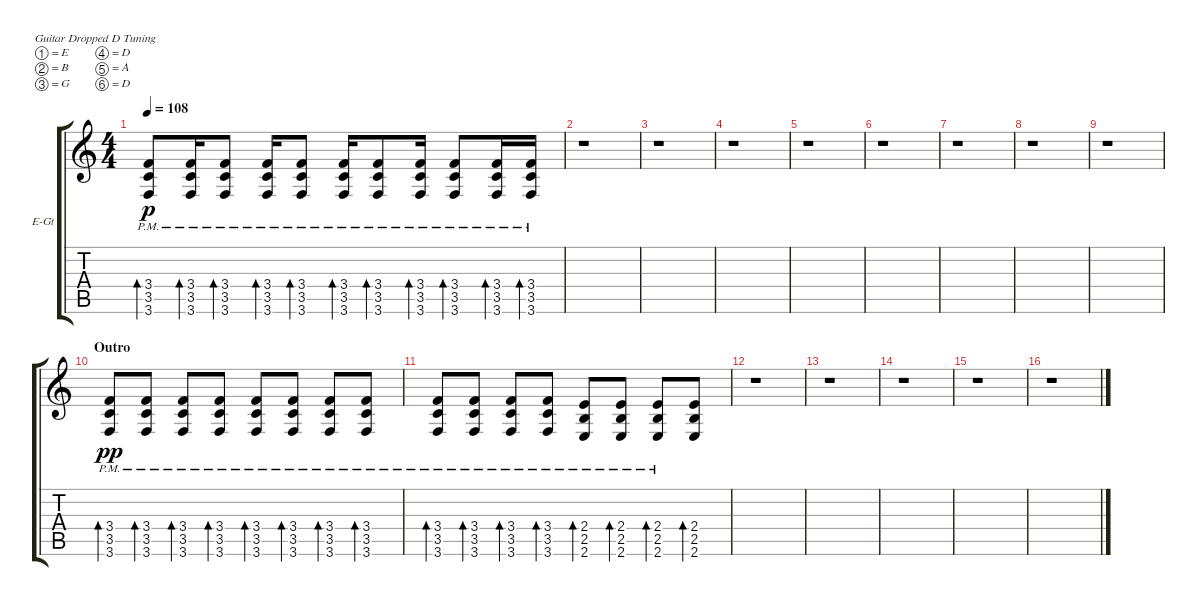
\defaultSystemsLayout 4
\bracketExtendMode groupsimilarinstruments
\firstSystemTrackNameOrientation horizontal
\otherSystemsTrackNameOrientation horizontal
\track ("E. Guitar 2 (P.M.)" "E-Gt") {instrument distortionguitar}
\staff {score tabs}
\tuning (E4 B3 G3 D3 A2 D2)
\ts (4 4)
\tempo 108
\clef g2
\scale
0.333333
\ks c
(3.4{pm} 3.5{pm} 3.6{pm}).8{bd 30 dy p} (3.6{pm} 3.5{pm} 3.4{pm}).16{bd 30} (3.6{pm} 3.5{pm} 3.4{pm}).8{bd 30} (3.6{pm} 3.5{pm} 3.4{pm}).16{bd 30} (3.6{pm} 3.5{pm} 3.4{pm}).8{bd 30} (3.6{pm} 3.5{pm} 3.4{pm}).16{bd 30} (3.6{pm} 3.5{pm} 3.4{pm}).8{bd 30} (3.6{pm} 3.5{pm} 3.4{pm}).16{bd 30} (3.6{pm} 3.5{pm} 3.4{pm}).8{bd 30} (3.4{pm} 3.5{pm} 3.6{pm}).16{bd 30} (3.4{pm} 3.5{pm} 3.6{pm}).16{bd 30} |
\scale
0.333333 r.1 |
\scale
0.333333 r.1 |
\scale
0.333333 r.1 |
\scale
0.333333 r.1 |
\scale
0.333333 r.1 |
\scale
0.333333 r.1 |
\scale
0.333333 r.1 |
\scale
0.333333 r.1 |
\section ("" "Outro")
\scale
0.333333 (3.6{pm} 3.5{pm} 3.4{pm}).8{bd 30 dy pp} (3.5{pm} 3.6{pm} 3.4{pm}).8{bd 30} (3.4{pm} 3.5{pm} 3.6{pm}).8{bd 30} (3.4{pm} 3.5{pm} 3.6{pm}).8{bd 30} (3.4{pm} 3.5{pm} 3.6{pm}).8{bd 30} (3.4{pm} 3.5{pm} 3.6{pm}).8{bd 30} (3.4{pm} 3.5{pm} 3.6{pm}).8{bd 30} (3.4{pm} 3.5{pm} 3.6{pm}).8{bd 30} |
\scale
0.333333 (3.6{pm} 3.5{pm} 3.4{pm}).8{bd 30} (3.5{pm} 3.6{pm} 3.4{pm}).8{bd 30} (3.4{pm} 3.5{pm} 3.6{pm}).8{bd 30} (3.4{pm} 3.5{pm} 3.6{pm}).8{bd 30} (2.4{pm} 2.5{pm} 2.6{pm}).8{bd 30} (2.4{pm} 2.5{pm} 2.6{pm}).8{bd 30} (2.4{pm} 2.5{pm} 2.6{pm}).8{bd 30} (2.4 2.5 2.6).8{bd 30} |
\scale
0.333333 r.1 |
\scale
0.333333 r.1 |
\scale
0.333333 r.1 |
\scale
0.333333 r.1 |
\scale
0.333333 r.1
